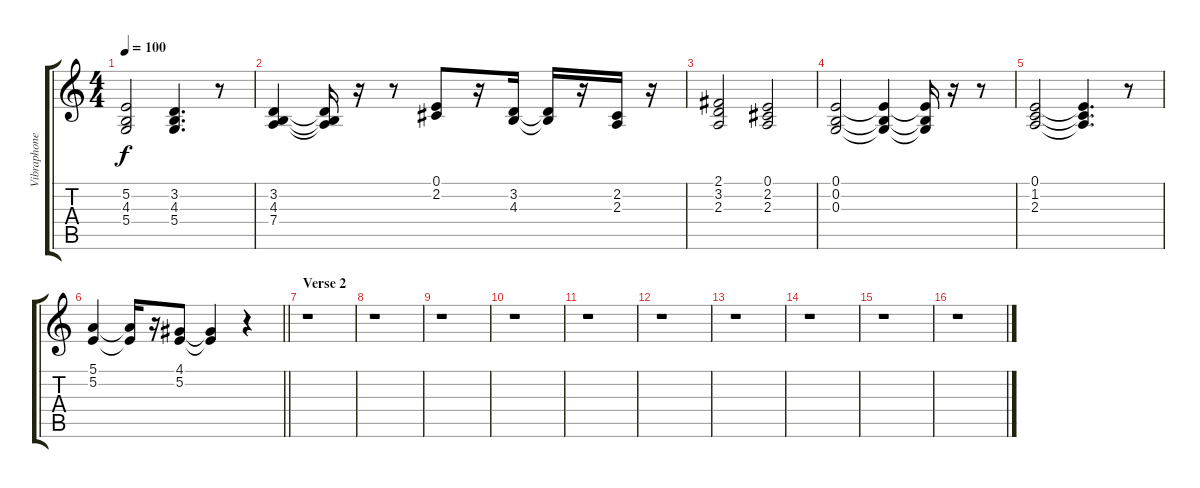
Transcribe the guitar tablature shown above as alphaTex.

\track ("Vibraphone" "Vibraphone") {instrument vibraphone}
\staff {score tabs}
\tuning (E4 B3 G3 D3 A2 E2) {hide}
\ts (4 4)
\tempo 100
\clef g2
\ks c
(5.2 4.3 5.4).2{dy f} (3.2 4.3 5.4).4{d} r.8 |
(3.2 4.3 7.4).4 (3.2{t} 4.3{t} 7.4{t}).16 r.16 r.8 (0.1 2.2).8 r.16 (3.2 4.3).16 (3.2{t} 4.3{t}).16 r.16 (2.2 2.3).16 r.16 |
(2.1 3.2 2.3).2 (0.1 2.2 2.3).2 |
(0.1 0.2 0.3).2 (0.1{t} 0.2{t} 0.3{t}).4 (0.1{t} 0.2{t} 0.3{t}).16 r.16 r.8 |
(0.1 1.2 2.3).2 (0.1{t} 1.2{t} 2.3{t}).4{d} r.8 |
\barLineRight lightlight
(5.1 5.2).4 (5.1{t} 5.2{t}).16 r.16 (4.1 5.2).8 (4.1{t} 5.2{t}).4 r.4 |
\section ("" "Verse 2")
r.1 |
r.1 |
r.1 |
r.1 |
r.1 |
r.1 |
r.1 |
r.1 |
r.1 |
r.1
